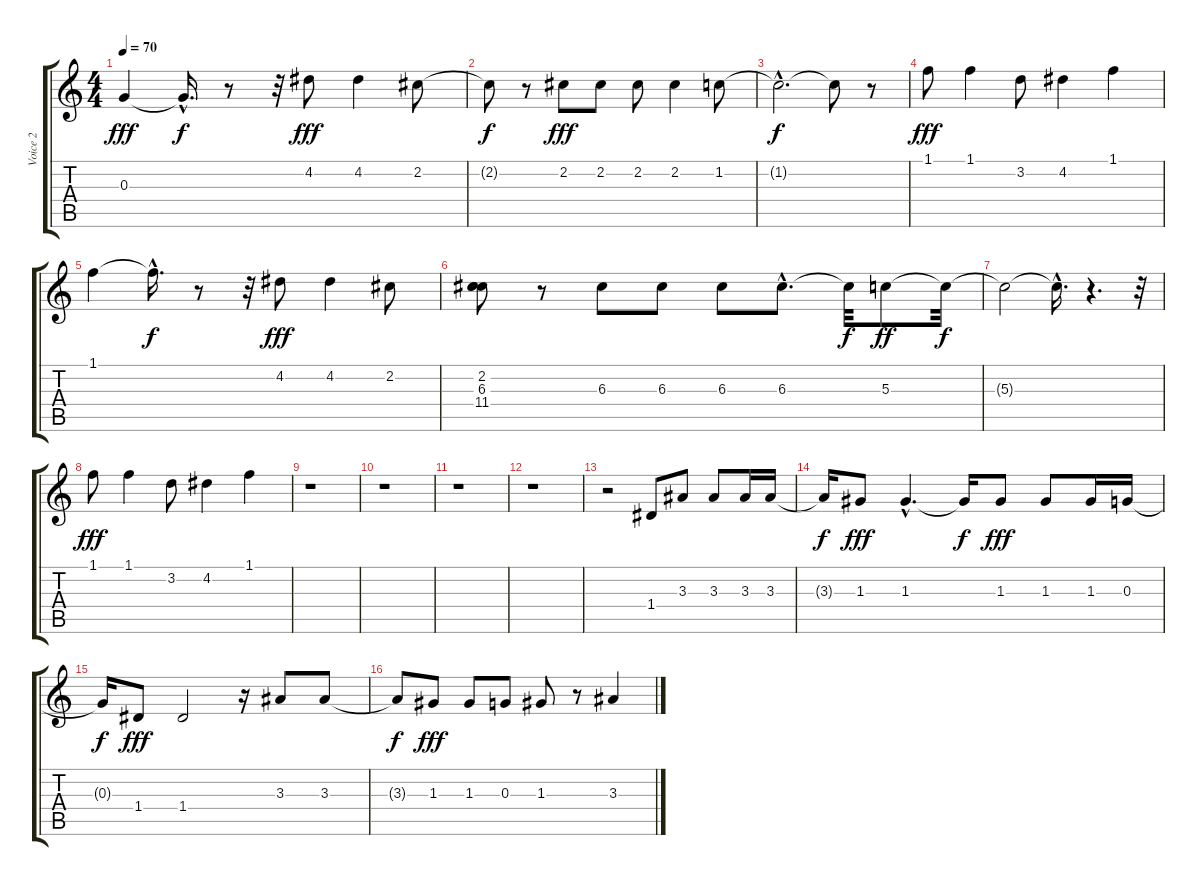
\track ("Voice 2" "Voice 2") {instrument overdrivenguitar}
\staff {score tabs}
\tuning (E4 B3 G3 D3 A2 E2) {hide}
\ts (4 4)
\tempo 70
\clef g2
\ks c
0.3.4{dy fff} 0.3{hac t}.16{d dy f} r.8 r.32 4.2.8{dy fff} 4.2.4 2.2.8 |
2.2{t}.8{dy f} r.8 2.2.8{dy fff} 2.2.8 2.2.8 2.2.4 1.2.8 |
1.2{hac t}.2{d dy f} 1.2{t}.8 r.8 |
1.1.8{dy fff} 1.1.4 3.2.8 4.2.4 1.1.4 |
1.1.4 1.1{hac t}.16{d dy f} r.8 r.32 4.2.8{dy fff} 4.2.4 2.2.8 |
(2.2 6.3 11.4).8 r.8 6.3.8 6.3.8 6.3.8 6.3{hac}.8{d} 6.3{t}.32{dy f} 5.3.8{dy ff} 5.3{t}.32{dy f} |
5.3{t}.2 5.3{hac t}.16{d} r.4{d} r.32 |
1.1.8{dy fff} 1.1.4 3.2.8 4.2.4 1.1.4 |
r.1 |
r.1 |
r.1 |
r.1 |
r.2 1.4.8 3.3.8 3.3.8 3.3.16 3.3.16 |
3.3{t}.16{dy f} 1.3.8{dy fff} 1.3{hac}.4{d} 1.3{t}.16{dy f} 1.3.8{dy fff} 1.3.8 1.3.16 0.3.16 |
0.3{t}.16{dy f} 1.4.8{dy fff} 1.4.2 r.16 3.3.8 3.3.8 |
3.3{t}.8{dy f} 1.3.8{dy fff} 1.3.8 0.3.8 1.3.8 r.8 3.3.4
